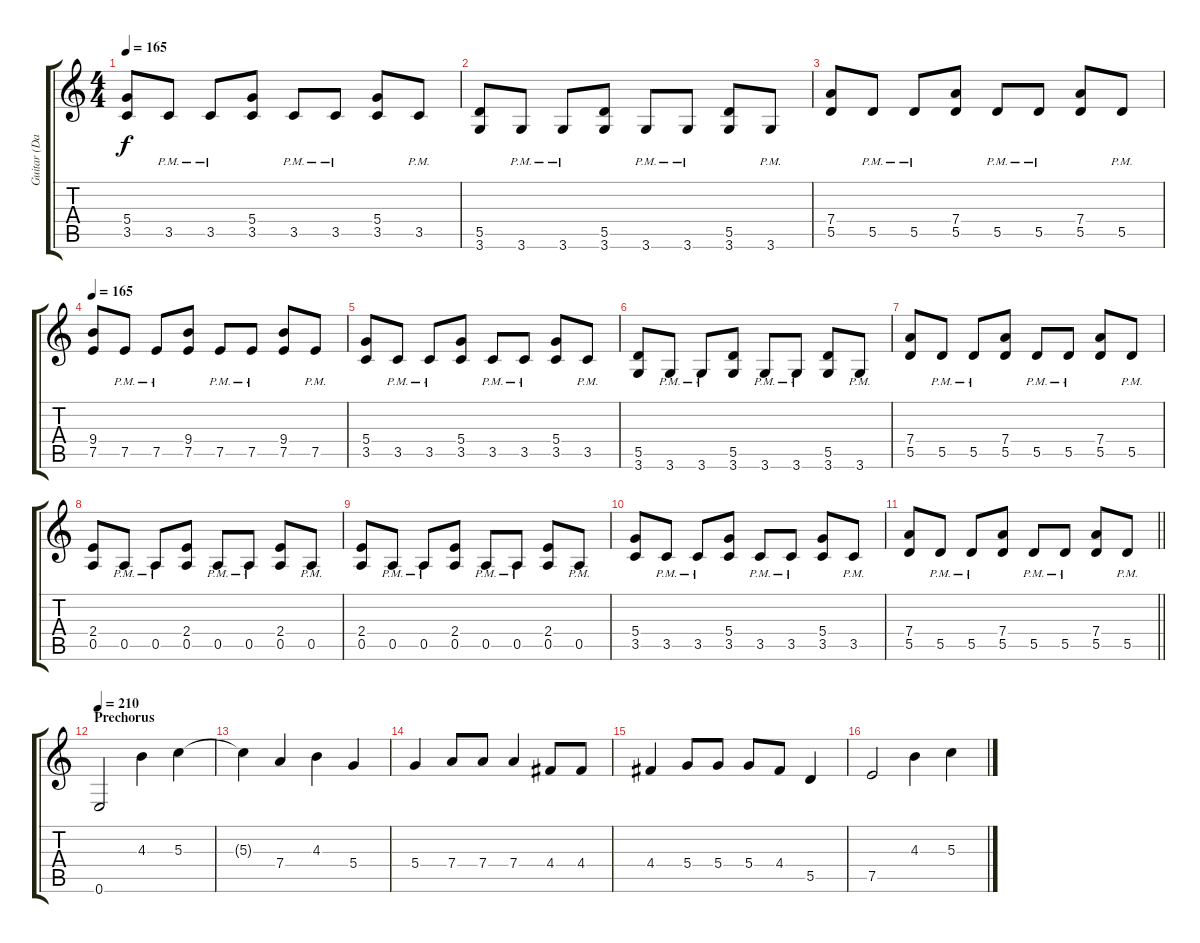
\track ("Guitar (Dave Murray)" "Guitar (Da") {instrument electricguitarjazz}
\staff {score tabs}
\tuning (E4 B3 G3 D3 A2 E2) {hide}
\ts (4 4)
\tempo 165
\clef g2
\ks c
(5.4 3.5).8{dy f} 3.5{pm}.8 3.5{pm}.8 (5.4 3.5).8 3.5{pm}.8 3.5{pm}.8 (5.4 3.5).8 3.5{pm}.8 |
(5.5 3.6).8 3.6{pm}.8 3.6{pm}.8 (5.5 3.6).8 3.6{pm}.8 3.6{pm}.8 (5.5 3.6).8 3.6{pm}.8 |
(7.4 5.5).8 5.5{pm}.8 5.5{pm}.8 (7.4 5.5).8 5.5{pm}.8 5.5{pm}.8 (7.4 5.5).8 5.5{pm}.8 |
\tempo 165
(9.4 7.5).8 7.5{pm}.8 7.5{pm}.8 (9.4 7.5).8 7.5{pm}.8 7.5{pm}.8 (9.4 7.5).8 7.5{pm}.8 |
(5.4 3.5).8 3.5{pm}.8 3.5{pm}.8 (5.4 3.5).8 3.5{pm}.8 3.5{pm}.8 (5.4 3.5).8 3.5{pm}.8 |
(5.5 3.6).8 3.6{pm}.8 3.6{pm}.8 (5.5 3.6).8 3.6{pm}.8 3.6{pm}.8 (5.5 3.6).8 3.6{pm}.8 |
(7.4 5.5).8 5.5{pm}.8 5.5{pm}.8 (7.4 5.5).8 5.5{pm}.8 5.5{pm}.8 (7.4 5.5).8 5.5{pm}.8 |
(2.4 0.5).8 0.5{pm}.8 0.5{pm}.8 (2.4 0.5).8 0.5{pm}.8 0.5{pm}.8 (2.4 0.5).8 0.5{pm}.8 |
(2.4 0.5).8 0.5{pm}.8 0.5{pm}.8 (2.4 0.5).8 0.5{pm}.8 0.5{pm}.8 (2.4 0.5).8 0.5{pm}.8 |
(5.4 3.5).8 3.5{pm}.8 3.5{pm}.8 (5.4 3.5).8 3.5{pm}.8 3.5{pm}.8 (5.4 3.5).8 3.5{pm}.8 |
\barLineRight lightlight
(7.4 5.5).8 5.5{pm}.8 5.5{pm}.8 (7.4 5.5).8 5.5{pm}.8 5.5{pm}.8 (7.4 5.5).8 5.5{pm}.8 |
\section ("" "Prechorus")
\tempo 210
0.6.2 4.3.4 5.3.4 |
5.3{t}.4 7.4.4 4.3.4 5.4.4 |
5.4.4 7.4.8 7.4.8 7.4.4 4.4.8 4.4.8 |
4.4.4 5.4.8 5.4.8 5.4.8 4.4.8 5.5.4 |
7.5.2 4.3.4 5.3.4
